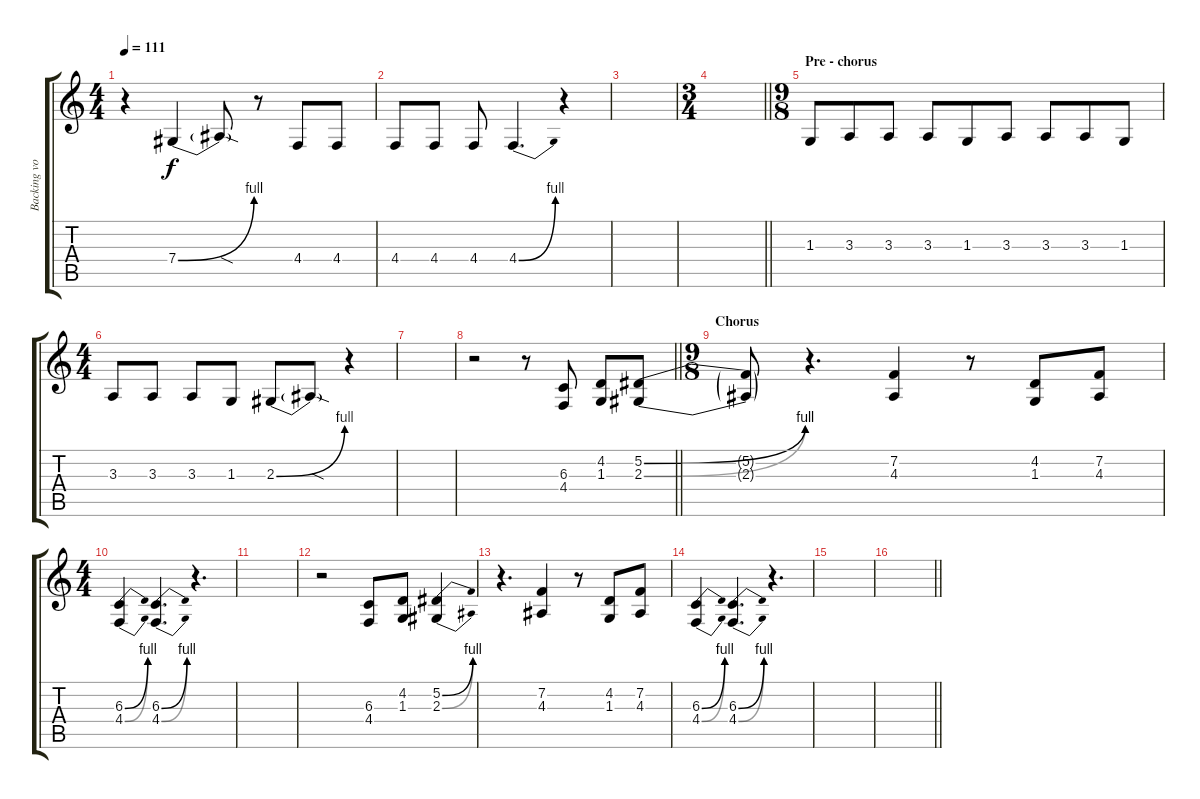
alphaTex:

\track ("Backing vocals" "Backing vo") {instrument tangoaccordion}
\staff {score tabs}
\tuning (Eb4 Bb3 Gb3 Db3 Ab2 Eb2) {hide}
\ts (4 4)
\tempo 111
\clef g2
\ks c
r.4{dy f} 7.4{be (bend 0 0 60 4)}.4 7.4{sod t}.8 r.8 4.4.8 4.4.8 |
4.4.8 4.4.8 4.4.8 4.4{be (bend 0 0 60 4)}.4{d} r.4 |
|
\ts (3 4)
\barLineRight lightlight
|
\ts (9 8)
\section ("" "Pre - chorus")
1.3.8 3.3.8 3.3.8 3.3.8 1.3.8 3.3.8 3.3.8 3.3.8 1.3.8 |
\ts (4 4)
3.3.8 3.3.8 3.3.8 1.3.8 2.3{be (bend 0 0 60 4)}.8 2.3{sod t}.8 r.4 |
|
\barLineRight lightlight
r.2 r.8 (6.3 4.4).8 (4.2 1.3).8 (5.2{be (bend 0 0 60 4)} 2.3{be (bend 0 0 60 4)}).8 |
\ts (9 8)
\section ("" "Chorus")
(5.2{t} 2.3{t}).8 r.4{d} (7.2 4.3).4 r.8 (4.2 1.3).8 (7.2 4.3).8 |
\ts (4 4)
(6.3{be (bend 0 0 60 4)} 4.4{be (bend 0 0 60 4)}).4 (6.3{be (bend 0 0 60 4)} 4.4{be (bend 0 0 60 4)}).4{d} r.4{d} |
|
r.2 (6.3 4.4).8 (4.2 1.3).8 (5.2{be (bend 0 0 60 4)} 2.3{be (bend 0 0 60 4)}).4 |
r.4{d} (7.2 4.3).4 r.8 (4.2 1.3).8 (7.2 4.3).8 |
(6.3{be (bend 0 0 60 4)} 4.4{be (bend 0 0 60 4)}).4 (6.3{be (bend 0 0 60 4)} 4.4{be (bend 0 0 60 4)}).4{d} r.4{d} |
|
\barLineRight lightlight
